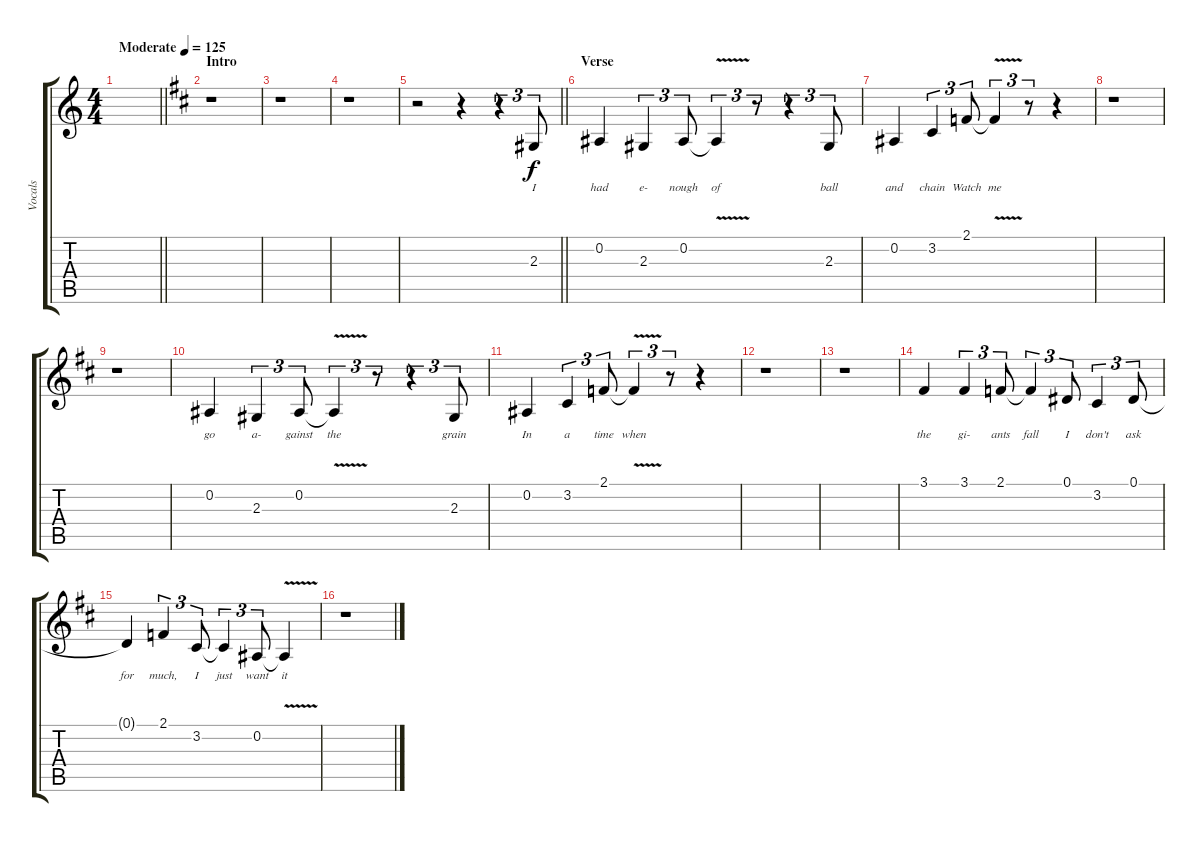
\track ("Vocals" "Vocals") {instrument lead2sawtooth}
\staff {score tabs}
\tuning (Eb4 Bb3 Gb3 Db3 Ab2 Eb2) {hide}
\ts (4 4)
\tempo (125 "Moderate")
\clef g2
\barLineRight lightlight
\ks c
|
\section ("" "Intro")
\ks bminor
r.1 |
r.1 |
r.1 |
\barLineRight lightlight
r.2 r.4 r.4{tu (3 2)} 2.3.8{tu (3 2) lyrics (0 "I") lyrics (1 "") lyrics (2 "") lyrics (3 "") lyrics (4 "")} |
\section ("" "Verse")
0.2.4{lyrics (0 "had") lyrics (1 "") lyrics (2 "") lyrics (3 "") lyrics (4 "")} 2.3.4{tu (3 2) lyrics (0 "e-") lyrics (1 "") lyrics (2 "") lyrics (3 "") lyrics (4 "")} 0.2.8{tu (3 2) lyrics (0 "nough") lyrics (1 "") lyrics (2 "") lyrics (3 "") lyrics (4 "")} 0.2{v t}.4{tu (3 2) lyrics (0 "of") lyrics (1 "") lyrics (2 "") lyrics (3 "") lyrics (4 "")} r.8{tu (3 2)} r.4{tu (3 2)} 2.3.8{tu (3 2) lyrics (0 "ball") lyrics (1 "") lyrics (2 "") lyrics (3 "") lyrics (4 "")} |
0.2.4{lyrics (0 "and") lyrics (1 "") lyrics (2 "") lyrics (3 "") lyrics (4 "")} 3.2.4{tu (3 2) lyrics (0 "chain") lyrics (1 "") lyrics (2 "") lyrics (3 "") lyrics (4 "")} 2.1.8{tu (3 2) lyrics (0 "Watch") lyrics (1 "") lyrics (2 "") lyrics (3 "") lyrics (4 "")} 2.1{v t}.4{tu (3 2) lyrics (0 "me") lyrics (1 "") lyrics (2 "") lyrics (3 "") lyrics (4 "")} r.8{tu (3 2)} r.4 |
r.1 |
r.1 |
0.2.4{lyrics (0 "go") lyrics (1 "") lyrics (2 "") lyrics (3 "") lyrics (4 "")} 2.3.4{tu (3 2) lyrics (0 "a-") lyrics (1 "") lyrics (2 "") lyrics (3 "") lyrics (4 "")} 0.2.8{tu (3 2) lyrics (0 "gainst") lyrics (1 "") lyrics (2 "") lyrics (3 "") lyrics (4 "")} 0.2{v t}.4{tu (3 2) lyrics (0 "the") lyrics (1 "") lyrics (2 "") lyrics (3 "") lyrics (4 "")} r.8{tu (3 2)} r.4{tu (3 2)} 2.3.8{tu (3 2) lyrics (0 "grain") lyrics (1 "") lyrics (2 "") lyrics (3 "") lyrics (4 "")} |
0.2.4{lyrics (0 "In") lyrics (1 "") lyrics (2 "") lyrics (3 "") lyrics (4 "")} 3.2.4{tu (3 2) lyrics (0 "a") lyrics (1 "") lyrics (2 "") lyrics (3 "") lyrics (4 "")} 2.1.8{tu (3 2) lyrics (0 "time") lyrics (1 "") lyrics (2 "") lyrics (3 "") lyrics (4 "")} 2.1{v t}.4{tu (3 2) lyrics (0 "when") lyrics (1 "") lyrics (2 "") lyrics (3 "") lyrics (4 "")} r.8{tu (3 2)} r.4 |
r.1 |
r.1 |
3.1.4{lyrics (0 "the") lyrics (1 "") lyrics (2 "") lyrics (3 "") lyrics (4 "")} 3.1.4{tu (3 2) lyrics (0 "gi-") lyrics (1 "") lyrics (2 "") lyrics (3 "") lyrics (4 "")} 2.1.8{tu (3 2) lyrics (0 "ants") lyrics (1 "") lyrics (2 "") lyrics (3 "") lyrics (4 "")} 2.1{t}.4{tu (3 2) lyrics (0 "fall") lyrics (1 "") lyrics (2 "") lyrics (3 "") lyrics (4 "")} 0.1.8{tu (3 2) lyrics (0 "I") lyrics (1 "") lyrics (2 "") lyrics (3 "") lyrics (4 "")} 3.2.4{tu (3 2) lyrics (0 "don't") lyrics (1 "") lyrics (2 "") lyrics (3 "") lyrics (4 "")} 0.1.8{tu (3 2) lyrics (0 "ask") lyrics (1 "") lyrics (2 "") lyrics (3 "") lyrics (4 "")} |
0.1{t}.4{lyrics (0 "for") lyrics (1 "") lyrics (2 "") lyrics (3 "") lyrics (4 "")} 2.1.4{tu (3 2) lyrics (0 "much,") lyrics (1 "") lyrics (2 "") lyrics (3 "") lyrics (4 "")} 3.2.8{tu (3 2) lyrics (0 "I") lyrics (1 "") lyrics (2 "") lyrics (3 "") lyrics (4 "")} 3.2{t}.4{tu (3 2) lyrics (0 "just") lyrics (1 "") lyrics (2 "") lyrics (3 "") lyrics (4 "")} 0.2.8{tu (3 2) lyrics (0 "want") lyrics (1 "") lyrics (2 "") lyrics (3 "") lyrics (4 "")} 0.2{v t}.4{lyrics (0 "it") lyrics (1 "") lyrics (2 "") lyrics (3 "") lyrics (4 "")} |
r.1
